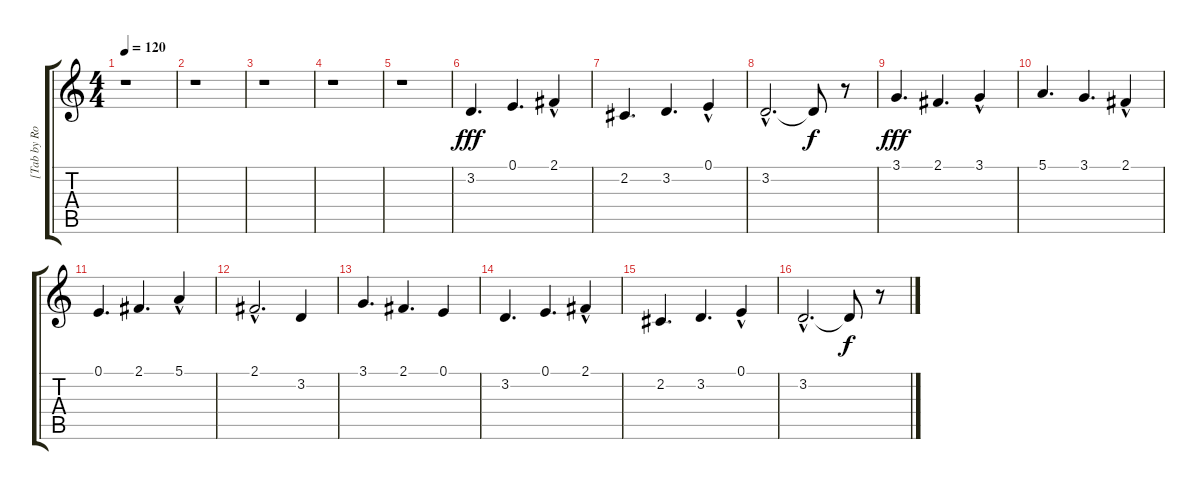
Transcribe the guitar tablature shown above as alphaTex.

\track ("[Tab by Rodrigo Takahashi]" "[Tab by Ro") {instrument oboe}
\staff {score tabs}
\tuning (E4 B3 G3 D3 A2 E2) {hide}
\ts (4 4)
\tempo 120
\clef g2
\ks c
r.1{dy fff} |
r.1 |
r.1 |
r.1 |
r.1 |
3.2.4{d} 0.1.4{d} 2.1{hac}.4 |
2.2.4{d} 3.2.4{d} 0.1{hac}.4 |
3.2{hac}.2{d} 3.2{t}.8{dy f} r.8 |
3.1.4{d dy fff} 2.1.4{d} 3.1{hac}.4 |
5.1.4{d} 3.1.4{d} 2.1{hac}.4 |
0.1.4{d} 2.1.4{d} 5.1{hac}.4 |
2.1{hac}.2{d} 3.2.4 |
3.1.4{d} 2.1.4{d} 0.1.4 |
3.2.4{d} 0.1.4{d} 2.1{hac}.4 |
2.2.4{d} 3.2.4{d} 0.1{hac}.4 |
3.2{hac}.2{d} 3.2{t}.8{dy f} r.8
